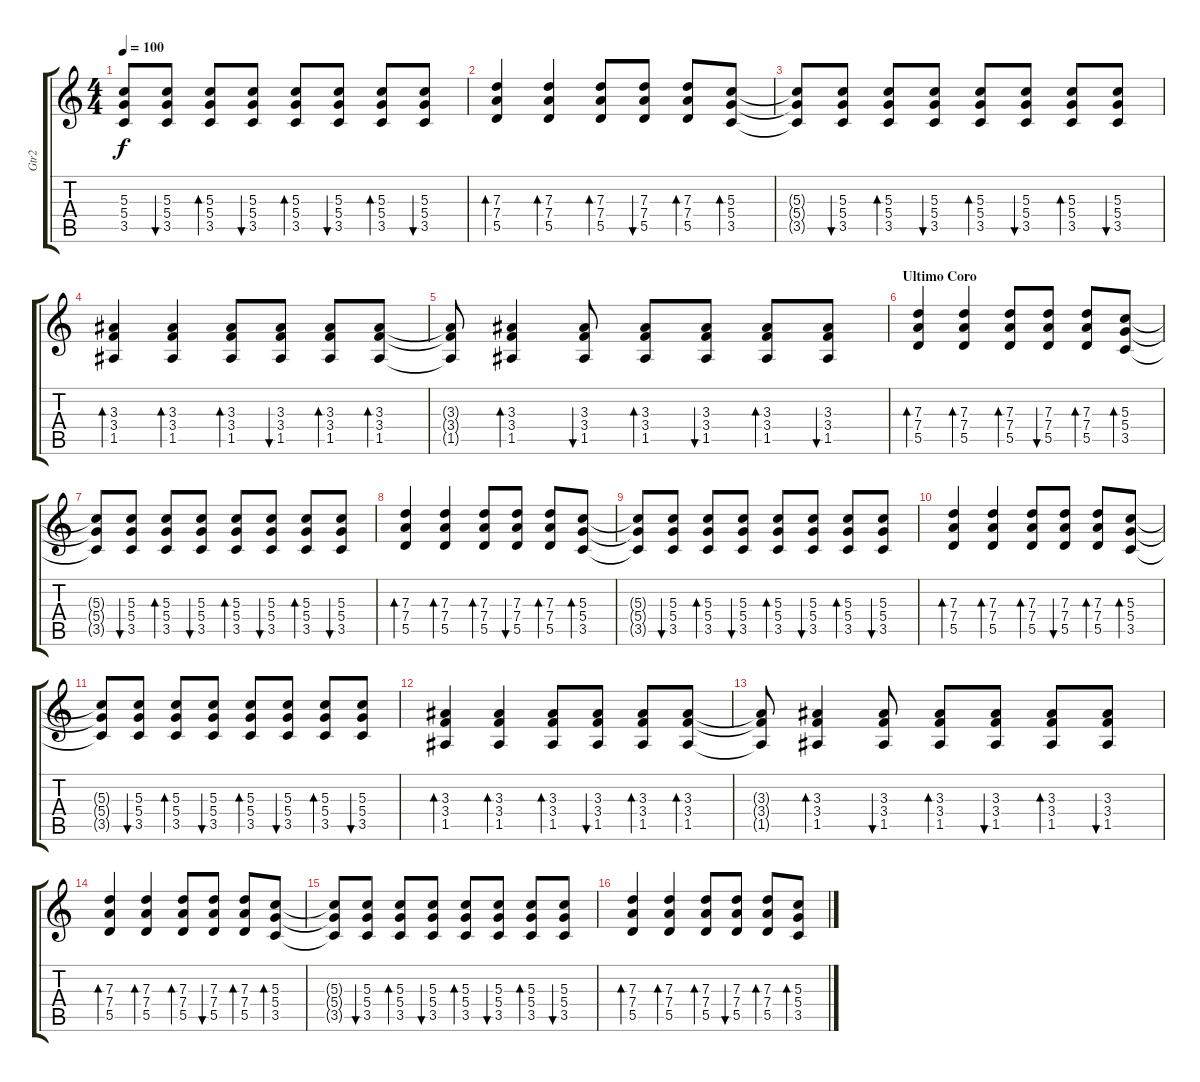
\track ("Gtr2" "Gtr2") {instrument acousticguitarnylon}
\staff {score tabs}
\tuning (E4 B3 G3 D3 A2 E2) {hide}
\ts (4 4)
\tempo 100
\clef g2
\ks c
(5.3{t} 5.4{t} 3.5{t}).8{dy f} (5.3 5.4 3.5).8{bu 60 instrument overdrivenguitar} (5.3 5.4 3.5).8{bd 60} (5.3 5.4 3.5).8{bu 60} (5.3 5.4 3.5).8{bd 60} (5.3 5.4 3.5).8{bu 60} (5.3 5.4 3.5).8{bd 60} (5.3 5.4 3.5).8{bu 60} |
(7.3 7.4 5.5).4{bd 60 instrument overdrivenguitar} (7.3 7.4 5.5).4{bd 60} (7.3 7.4 5.5).8{bd 60} (7.3 7.4 5.5).8{bu 60} (7.3 7.4 5.5).8{bd 60} (5.3 5.4 3.5).8{bd 60} |
(5.3{t} 5.4{t} 3.5{t}).8 (5.3 5.4 3.5).8{bu 60 instrument overdrivenguitar} (5.3 5.4 3.5).8{bd 60} (5.3 5.4 3.5).8{bu 60} (5.3 5.4 3.5).8{bd 60} (5.3 5.4 3.5).8{bu 60} (5.3 5.4 3.5).8{bd 60} (5.3 5.4 3.5).8{bu 60} |
(3.3 3.4 1.5).4{bd 60 instrument overdrivenguitar} (3.3 3.4 1.5).4{bd 60} (3.3 3.4 1.5).8{bd 60} (3.3 3.4 1.5).8{bu 60} (3.3 3.4 1.5).8{bd 60} (3.3 3.4 1.5).8{bd 60} |
(3.3{t} 3.4{t} 1.5{t}).8 (3.3 3.4 1.5).4{bd 60 instrument overdrivenguitar} (3.3 3.4 1.5).8{bu 60} (3.3 3.4 1.5).8{bd 60} (3.3 3.4 1.5).8{bu 60} (3.3 3.4 1.5).8{bd 60} (3.3 3.4 1.5).8{bu 60} |
\section ("" "Ultimo Coro")
(7.3 7.4 5.5).4{bd 60 instrument overdrivenguitar} (7.3 7.4 5.5).4{bd 60} (7.3 7.4 5.5).8{bd 60} (7.3 7.4 5.5).8{bu 60} (7.3 7.4 5.5).8{bd 60} (5.3 5.4 3.5).8{bd 60} |
(5.3{t} 5.4{t} 3.5{t}).8 (5.3 5.4 3.5).8{bu 60 instrument overdrivenguitar} (5.3 5.4 3.5).8{bd 60} (5.3 5.4 3.5).8{bu 60} (5.3 5.4 3.5).8{bd 60} (5.3 5.4 3.5).8{bu 60} (5.3 5.4 3.5).8{bd 60} (5.3 5.4 3.5).8{bu 60} |
(7.3 7.4 5.5).4{bd 60 instrument overdrivenguitar} (7.3 7.4 5.5).4{bd 60} (7.3 7.4 5.5).8{bd 60} (7.3 7.4 5.5).8{bu 60} (7.3 7.4 5.5).8{bd 60} (5.3 5.4 3.5).8{bd 60} |
(5.3{t} 5.4{t} 3.5{t}).8 (5.3 5.4 3.5).8{bu 60 instrument overdrivenguitar} (5.3 5.4 3.5).8{bd 60} (5.3 5.4 3.5).8{bu 60} (5.3 5.4 3.5).8{bd 60} (5.3 5.4 3.5).8{bu 60} (5.3 5.4 3.5).8{bd 60} (5.3 5.4 3.5).8{bu 60} |
(7.3 7.4 5.5).4{bd 60 instrument overdrivenguitar} (7.3 7.4 5.5).4{bd 60} (7.3 7.4 5.5).8{bd 60} (7.3 7.4 5.5).8{bu 60} (7.3 7.4 5.5).8{bd 60} (5.3 5.4 3.5).8{bd 60} |
(5.3{t} 5.4{t} 3.5{t}).8 (5.3 5.4 3.5).8{bu 60 instrument overdrivenguitar} (5.3 5.4 3.5).8{bd 60} (5.3 5.4 3.5).8{bu 60} (5.3 5.4 3.5).8{bd 60} (5.3 5.4 3.5).8{bu 60} (5.3 5.4 3.5).8{bd 60} (5.3 5.4 3.5).8{bu 60} |
(3.3 3.4 1.5).4{bd 60 instrument overdrivenguitar} (3.3 3.4 1.5).4{bd 60} (3.3 3.4 1.5).8{bd 60} (3.3 3.4 1.5).8{bu 60} (3.3 3.4 1.5).8{bd 60} (3.3 3.4 1.5).8{bd 60} |
(3.3{t} 3.4{t} 1.5{t}).8 (3.3 3.4 1.5).4{bd 60 instrument overdrivenguitar} (3.3 3.4 1.5).8{bu 60} (3.3 3.4 1.5).8{bd 60} (3.3 3.4 1.5).8{bu 60} (3.3 3.4 1.5).8{bd 60} (3.3 3.4 1.5).8{bu 60} |
(7.3 7.4 5.5).4{bd 60 instrument overdrivenguitar} (7.3 7.4 5.5).4{bd 60} (7.3 7.4 5.5).8{bd 60} (7.3 7.4 5.5).8{bu 60} (7.3 7.4 5.5).8{bd 60} (5.3 5.4 3.5).8{bd 60} |
(5.3{t} 5.4{t} 3.5{t}).8 (5.3 5.4 3.5).8{bu 60 instrument overdrivenguitar} (5.3 5.4 3.5).8{bd 60} (5.3 5.4 3.5).8{bu 60} (5.3 5.4 3.5).8{bd 60} (5.3 5.4 3.5).8{bu 60} (5.3 5.4 3.5).8{bd 60} (5.3 5.4 3.5).8{bu 60} |
(7.3 7.4 5.5).4{bd 60 instrument overdrivenguitar} (7.3 7.4 5.5).4{bd 60} (7.3 7.4 5.5).8{bd 60} (7.3 7.4 5.5).8{bu 60} (7.3 7.4 5.5).8{bd 60} (5.3 5.4 3.5).8{bd 60}
